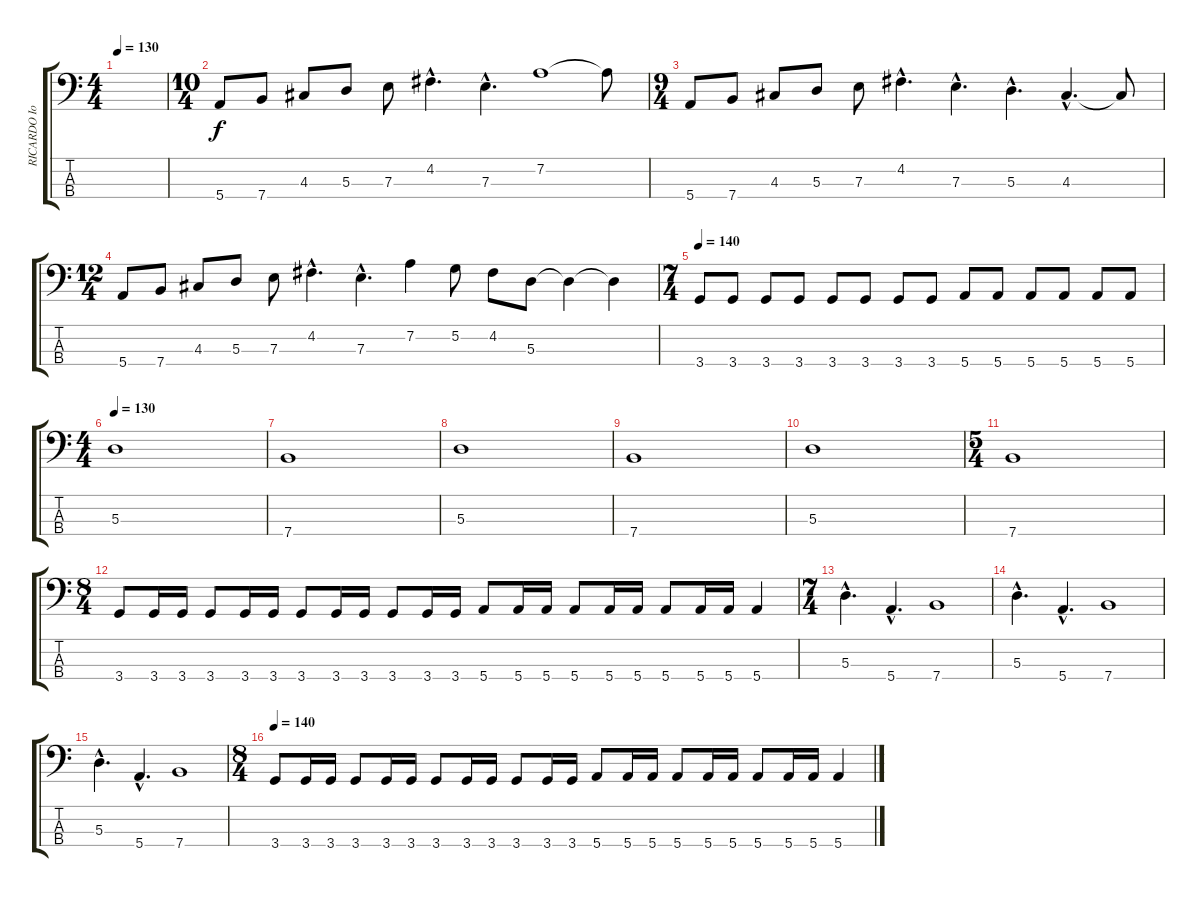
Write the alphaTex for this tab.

\track ("RICARDO Iorio" "RICARDO Io") {instrument electricbasspick}
\staff {score tabs}
\tuning (G2 D2 A1 E1) {hide}
\ts (4 4)
\tempo 130
\clef f4
\ks c
|
\ts (10 4)
5.4.8 7.4.8 4.3.8 5.3.8 7.3.8 4.2{hac}.4{d} 7.3{hac}.4{d} 7.2.1 7.2{t}.8 |
\ts (9 4)
5.4.8 7.4.8 4.3.8 5.3.8 7.3.8 4.2{hac}.4{d} 7.3{hac}.4{d} 5.3{hac}.4{d} 4.3{hac}.4{d} 4.3{t}.8 |
\ts (12 4)
5.4.8 7.4.8 4.3.8 5.3.8 7.3.8 4.2{hac}.4{d} 7.3{hac}.4{d} 7.2.4 5.2.8 4.2.8 5.3.8 5.3{t}.4 5.3{t}.4 |
\ts (7 4)
\tempo 140
3.4.8 3.4.8 3.4.8 3.4.8 3.4.8 3.4.8 3.4.8 3.4.8 5.4.8 5.4.8 5.4.8 5.4.8 5.4.8 5.4.8 |
\ts (4 4)
\tempo 130
5.3.1 |
7.4.1 |
5.3.1 |
7.4.1 |
5.3.1 |
\ts (5 4)
7.4.1 |
\ts (8 4)
3.4.8 3.4.16 3.4.16 3.4.8 3.4.16 3.4.16 3.4.8 3.4.16 3.4.16 3.4.8 3.4.16 3.4.16 5.4.8 5.4.16 5.4.16 5.4.8 5.4.16 5.4.16 5.4.8 5.4.16 5.4.16 5.4.4 |
\ts (7 4)
5.3{hac}.4{d} 5.4{hac}.4{d} 7.4.1 |
5.3{hac}.4{d} 5.4{hac}.4{d} 7.4.1 |
5.3{hac}.4{d} 5.4{hac}.4{d} 7.4.1 |
\ts (8 4)
\tempo 140
3.4.8 3.4.16 3.4.16 3.4.8 3.4.16 3.4.16 3.4.8 3.4.16 3.4.16 3.4.8 3.4.16 3.4.16 5.4.8 5.4.16 5.4.16 5.4.8 5.4.16 5.4.16 5.4.8 5.4.16 5.4.16 5.4.4
